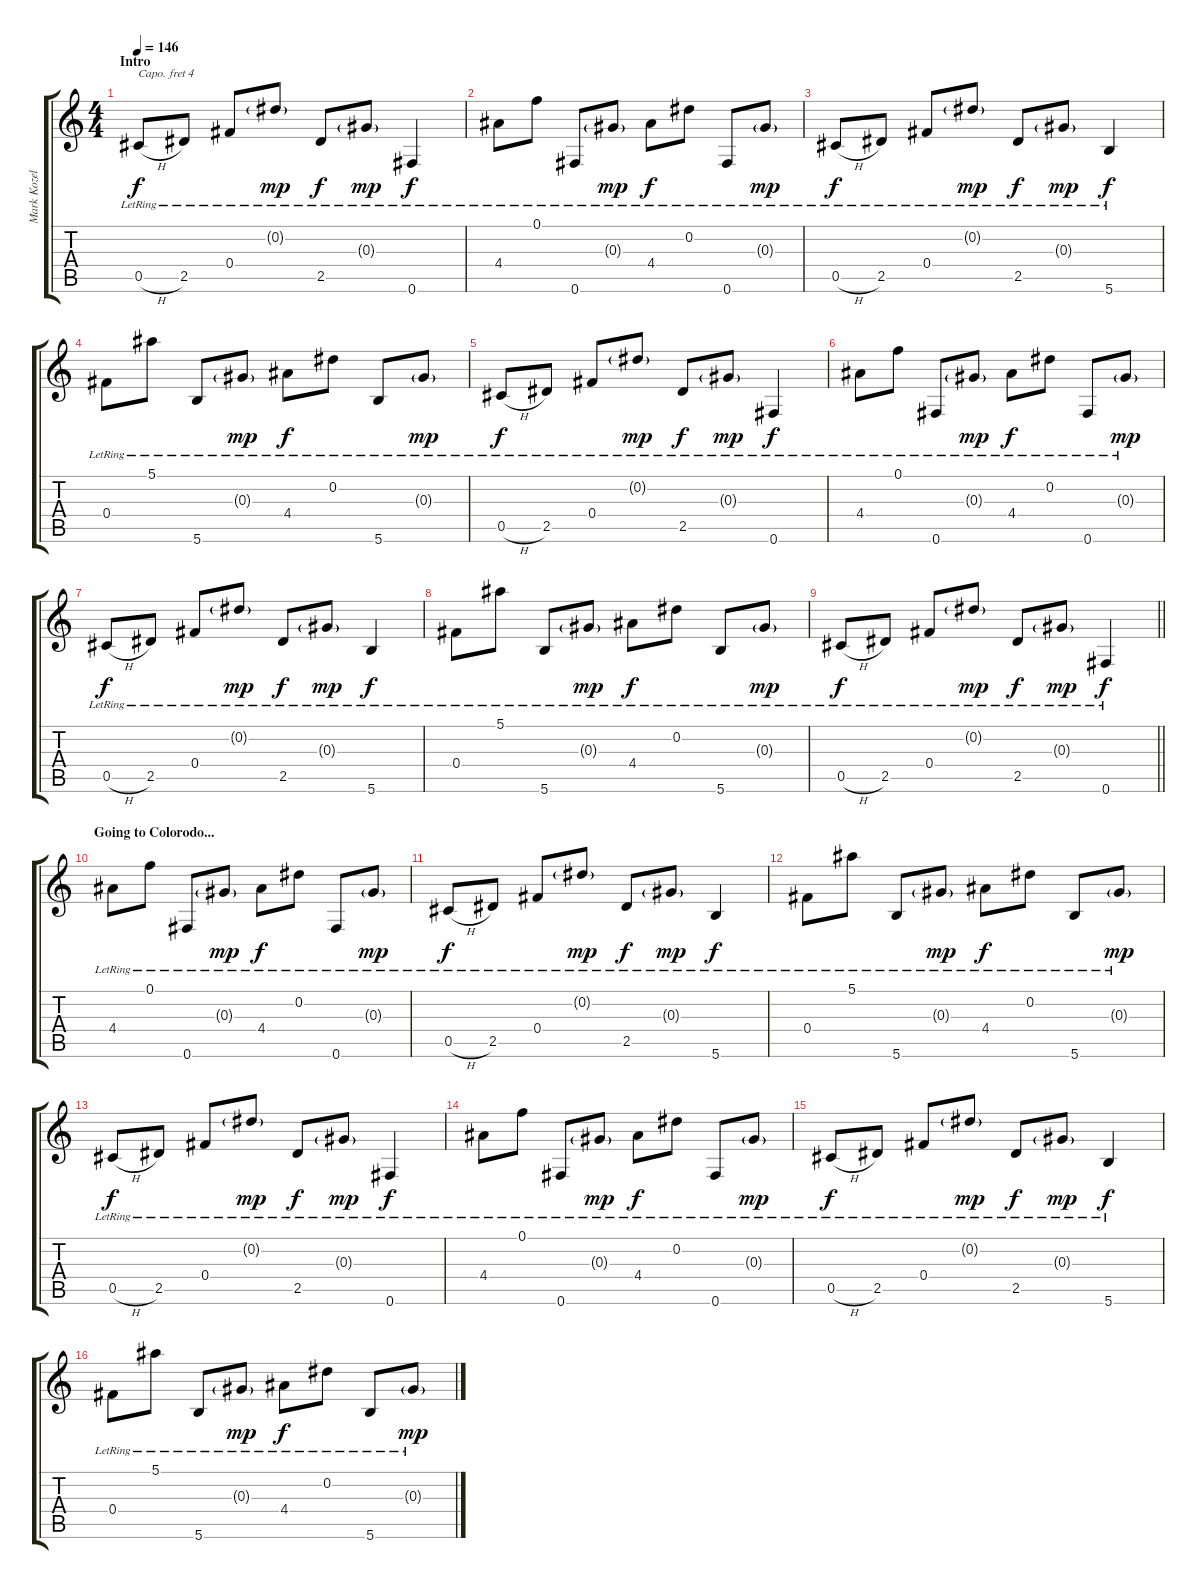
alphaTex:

\track ("Mark Kozelek" "Mark Kozel") {instrument acousticguitarsteel}
\staff {score tabs}
\capo 4
\tuning (Db4 B3 E3 D3 A2 D2) {hide}
\ts (4 4)
\section ("" "Intro")
\tempo 146
\clef g2
\ks c
0.5{h lr}.8{dy f instrument acousticguitarsteel} 2.5{lr}.8 0.4{lr}.8 0.2{g lr}.8{dy mp} 2.5{lr}.8{dy f} 0.3{g lr}.8{dy mp} 0.6{lr}.4{dy f} |
4.4{lr}.8 0.1{lr}.8 0.6{lr}.8 0.3{g lr}.8{dy mp} 4.4{lr}.8{dy f} 0.2{lr}.8 0.6{lr}.8 0.3{g lr}.8{dy mp} |
0.5{h lr}.8{dy f} 2.5{lr}.8 0.4{lr}.8 0.2{g lr}.8{dy mp} 2.5{lr}.8{dy f} 0.3{g lr}.8{dy mp} 5.6{lr}.4{dy f} |
0.4{lr}.8 5.1{lr}.8 5.6{lr}.8 0.3{g lr}.8{dy mp} 4.4{lr}.8{dy f} 0.2{lr}.8 5.6{lr}.8 0.3{g lr}.8{dy mp} |
0.5{h lr}.8{dy f} 2.5{lr}.8 0.4{lr}.8 0.2{g lr}.8{dy mp} 2.5{lr}.8{dy f} 0.3{g lr}.8{dy mp} 0.6{lr}.4{dy f} |
4.4{lr}.8 0.1{lr}.8 0.6{lr}.8 0.3{g lr}.8{dy mp} 4.4{lr}.8{dy f} 0.2{lr}.8 0.6{lr}.8 0.3{g lr}.8{dy mp} |
0.5{h lr}.8{dy f} 2.5{lr}.8 0.4{lr}.8 0.2{g lr}.8{dy mp} 2.5{lr}.8{dy f} 0.3{g lr}.8{dy mp} 5.6{lr}.4{dy f} |
0.4{lr}.8 5.1{lr}.8 5.6{lr}.8 0.3{g lr}.8{dy mp} 4.4{lr}.8{dy f} 0.2{lr}.8 5.6{lr}.8 0.3{g lr}.8{dy mp} |
\barLineRight lightlight
0.5{h lr}.8{dy f} 2.5{lr}.8 0.4{lr}.8 0.2{g lr}.8{dy mp} 2.5{lr}.8{dy f} 0.3{g lr}.8{dy mp} 0.6{lr}.4{dy f} |
\section ("" "Going to Colorodo...")
4.4{lr}.8 0.1{lr}.8 0.6{lr}.8 0.3{g lr}.8{dy mp} 4.4{lr}.8{dy f} 0.2{lr}.8 0.6{lr}.8 0.3{g lr}.8{dy mp} |
0.5{h lr}.8{dy f} 2.5{lr}.8 0.4{lr}.8 0.2{g lr}.8{dy mp} 2.5{lr}.8{dy f} 0.3{g lr}.8{dy mp} 5.6{lr}.4{dy f} |
0.4{lr}.8 5.1{lr}.8 5.6{lr}.8 0.3{g lr}.8{dy mp} 4.4{lr}.8{dy f} 0.2{lr}.8 5.6{lr}.8 0.3{g lr}.8{dy mp} |
0.5{h lr}.8{dy f} 2.5{lr}.8 0.4{lr}.8 0.2{g lr}.8{dy mp} 2.5{lr}.8{dy f} 0.3{g lr}.8{dy mp} 0.6{lr}.4{dy f} |
4.4{lr}.8 0.1{lr}.8 0.6{lr}.8 0.3{g lr}.8{dy mp} 4.4{lr}.8{dy f} 0.2{lr}.8 0.6{lr}.8 0.3{g lr}.8{dy mp} |
0.5{h lr}.8{dy f} 2.5{lr}.8 0.4{lr}.8 0.2{g lr}.8{dy mp} 2.5{lr}.8{dy f} 0.3{g lr}.8{dy mp} 5.6{lr}.4{dy f} |
0.4{lr}.8 5.1{lr}.8 5.6{lr}.8 0.3{g lr}.8{dy mp} 4.4{lr}.8{dy f} 0.2{lr}.8 5.6{lr}.8 0.3{g lr}.8{dy mp}
